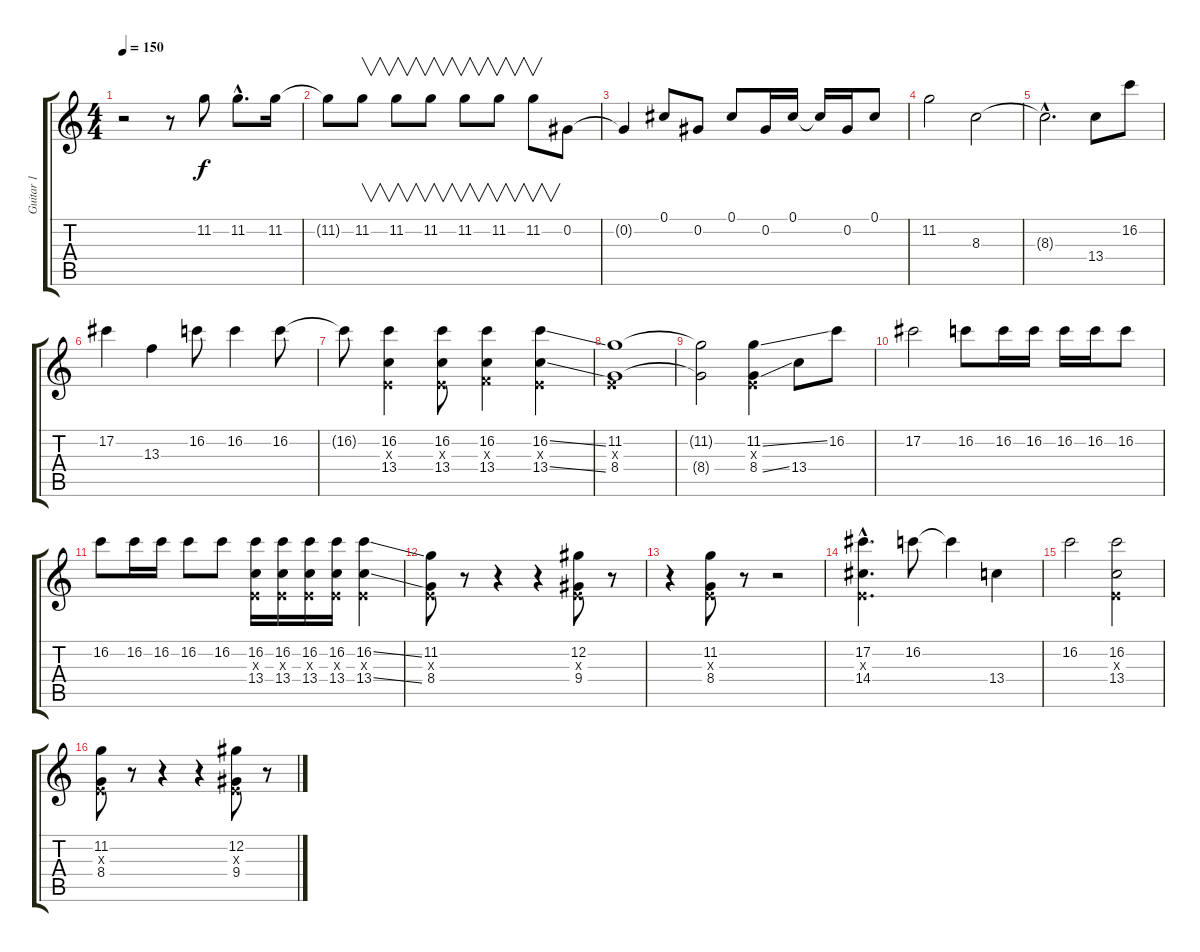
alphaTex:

\track ("Guitar 1" "Guitar 1") {instrument overdrivenguitar}
\staff {score tabs}
\tuning (Db4 Ab3 E3 B2 Gb2 B1) {hide}
\ts (4 4)
\tempo 150
\clef g2
\ks c
r.2{dy f} r.8 11.2.8 11.2{hac}.8{d} 11.2.16 |
11.2{t}.8 11.2.8{v} 11.2.8{v} 11.2.8{v} 11.2.8{v} 11.2.8{v} 11.2.8{v} 0.2.8 |
0.2{t}.4 0.1.8 0.2.8 0.1.8 0.2.16 0.1.16 0.1{t}.16 0.2.16 0.1.8 |
11.2.2 8.3.2 |
8.3{hac t}.2{d} 13.4.8 16.2.8 |
17.2.4 13.3.4 16.2.8 16.2.4 16.2.8 |
16.2{t}.8 (16.2 0.3{x} 13.4).4 (16.2 0.3{x} 13.4).8 (16.2 1.3{x} 13.4).4 (16.2{ss} 0.3{x} 13.4{ss}).4 |
(11.2 0.3{x} 8.4).1 |
(11.2{t} 8.4{t}).2 (11.2{ss} 0.3{x} 8.4{ss}).4 13.4.8 16.2.8 |
17.2.2 16.2.8 16.2.16 16.2.16 16.2.16 16.2.16 16.2.8 |
16.2.8 16.2.16 16.2.16 16.2.8 16.2.8 (16.2 0.3{x} 13.4).16 (16.2 0.3{x} 13.4).16 (16.2 0.3{x} 13.4).16 (16.2 0.3{x} 13.4).16 (16.2{ss} 0.3{x} 13.4{ss}).4 |
(11.2 0.3{x} 8.4).8 r.8 r.4 r.4 (12.2 0.3{x} 9.4).8 r.8 |
r.4 (11.2 0.3{x} 8.4).8 r.8 r.2 |
(17.2{hac} 0.3{hac x} 14.4{hac}).4{d} 16.2.8 16.2{t}.4 13.4.4 |
16.2.2 (16.2 0.3{x} 13.4).2 |
(11.2 0.3{x} 8.4).8 r.8 r.4 r.4 (12.2 0.3{x} 9.4).8 r.8
